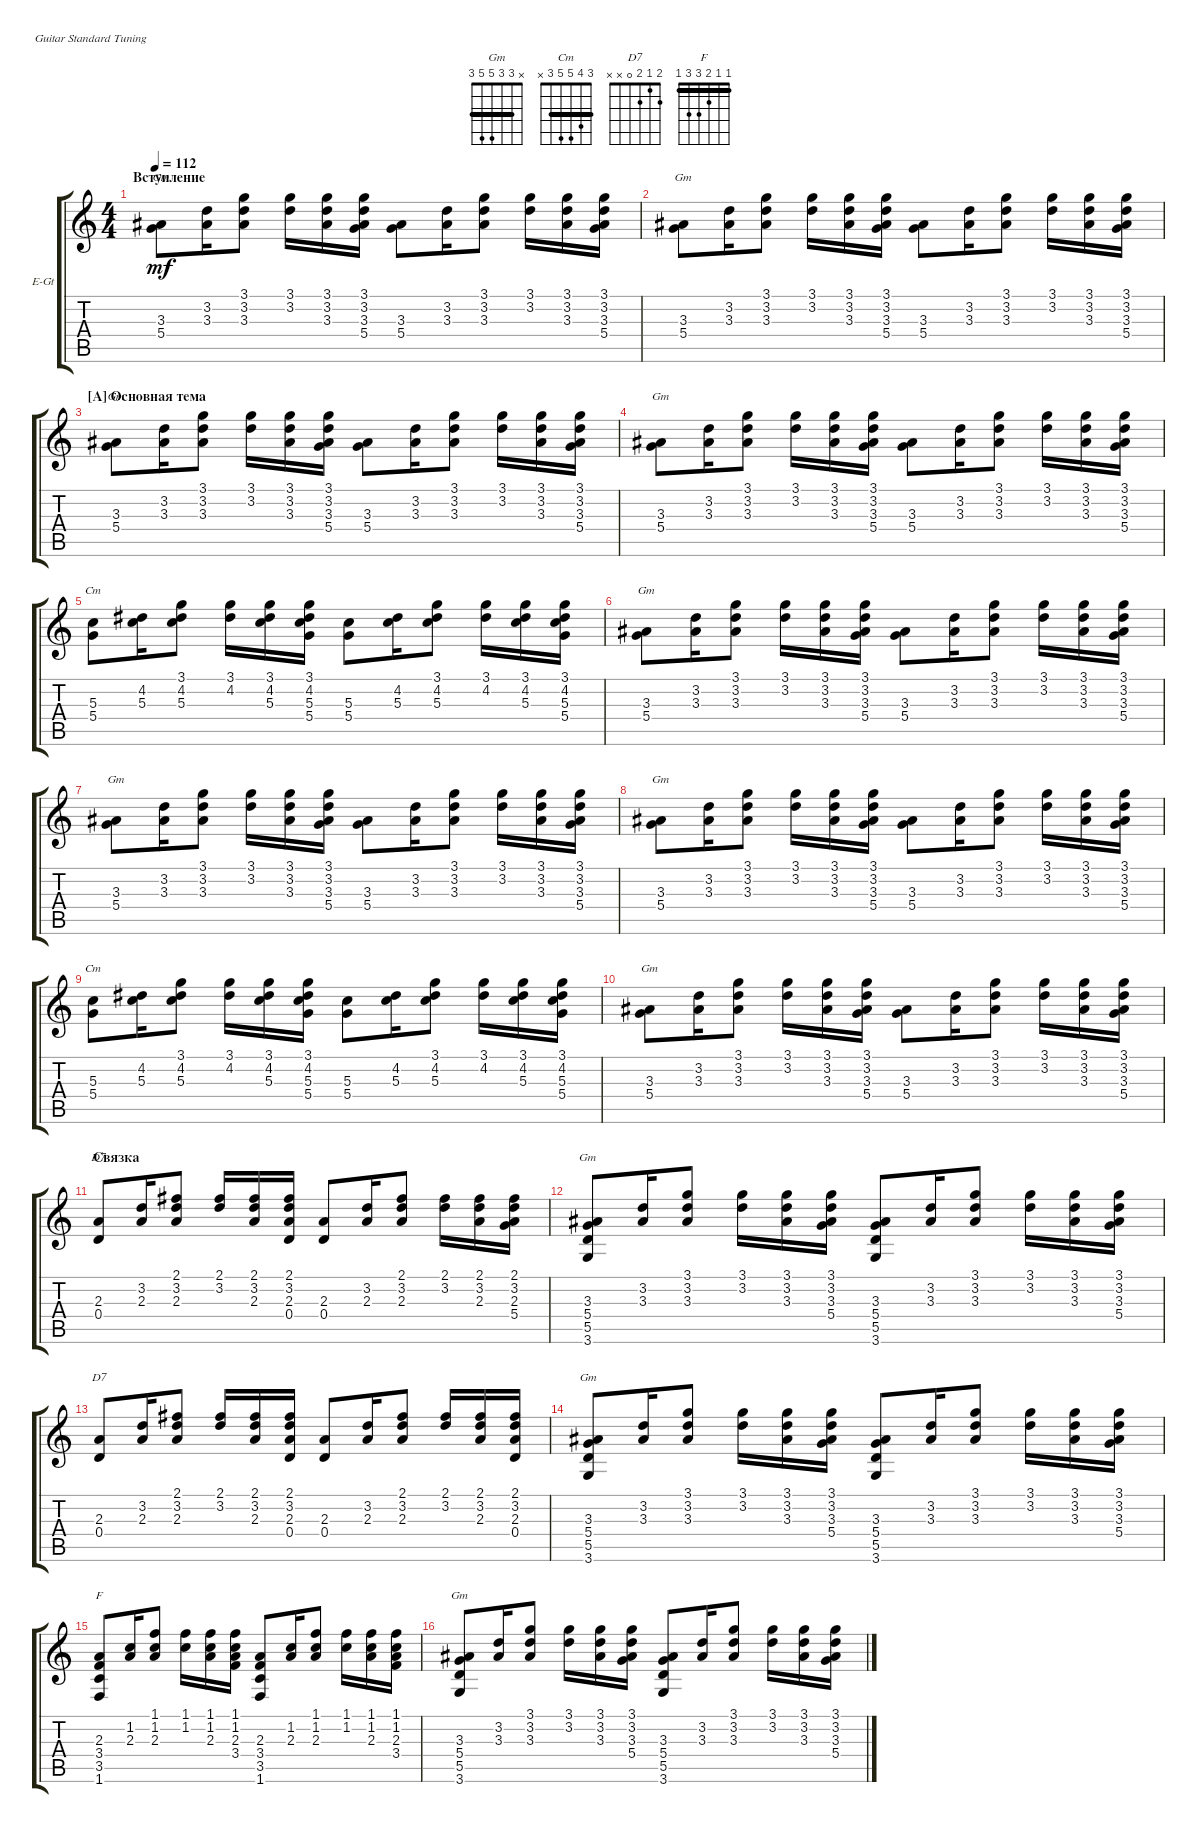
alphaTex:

\defaultSystemsLayout 4
\bracketExtendMode groupsimilarinstruments
\firstSystemTrackNameOrientation horizontal
\otherSystemsTrackNameOrientation horizontal
\track ("Ритм" "E-Gt") {instrument electricguitarclean}
\staff {score tabs}
\tuning (E4 B3 G3 D3 A2 E2)
\chord ("Gm" x 3 3 5 5 3) {barre (3 3)}
\chord ("Cm" 3 4 5 5 3 x) {barre 3}
\chord ("D7" 2 1 2 0 x x)
\chord ("F" 1 1 2 3 3 1) {barre (1 1)}
\ts (4 4)
\section ("" "Вступление")
\tempo 112
\clef g2
\ks c
(5.4 3.3).8{ch "Gm" dy mf instrument electricguitarclean} (3.3 3.2).16 (3.3 3.2 3.1).8 (3.2 3.1).16 (3.3 3.1 3.2).16 (3.3 3.2 3.1 5.4).16 (5.4 3.3).8 (3.3 3.2).16 (3.3 3.2 3.1).8 (3.2 3.1).16 (3.3 3.1 3.2).16 (3.3 3.2 3.1 5.4).16 |
(5.4 3.3).8{ch "Gm"} (3.3 3.2).16 (3.3 3.2 3.1).8 (3.2 3.1).16 (3.3 3.1 3.2).16 (3.3 3.2 3.1 5.4).16 (5.4 3.3).8 (3.3 3.2).16 (3.3 3.2 3.1).8 (3.2 3.1).16 (3.3 3.1 3.2).16 (3.3 3.2 3.1 5.4).16 |
\section ("A" "Основная тема")
(5.4 3.3).8{ch "Gm"} (3.3 3.2).16 (3.3 3.2 3.1).8 (3.2 3.1).16 (3.3 3.1 3.2).16 (3.3 3.2 3.1 5.4).16 (5.4 3.3).8 (3.3 3.2).16 (3.3 3.2 3.1).8 (3.2 3.1).16 (3.3 3.1 3.2).16 (3.3 3.2 3.1 5.4).16 |
(5.4 3.3).8{ch "Gm"} (3.3 3.2).16 (3.3 3.2 3.1).8 (3.2 3.1).16 (3.3 3.1 3.2).16 (3.3 3.2 3.1 5.4).16 (5.4 3.3).8 (3.3 3.2).16 (3.3 3.2 3.1).8 (3.2 3.1).16 (3.3 3.1 3.2).16 (3.3 3.2 3.1 5.4).16 |
(5.4 5.3).8{ch "Cm"} (5.3 4.2).16 (5.3 4.2 3.1).8 (4.2 3.1).16 (5.3 3.1 4.2).16 (5.3 4.2 3.1 5.4).16 (5.4 5.3).8 (5.3 4.2).16 (5.3 4.2 3.1).8 (4.2 3.1).16 (5.3 3.1 4.2).16 (5.3 4.2 3.1 5.4).16 |
(5.4 3.3).8{ch "Gm"} (3.3 3.2).16 (3.3 3.2 3.1).8 (3.2 3.1).16 (3.3 3.1 3.2).16 (3.3 3.2 3.1 5.4).16 (5.4 3.3).8 (3.3 3.2).16 (3.3 3.2 3.1).8 (3.2 3.1).16 (3.3 3.1 3.2).16 (3.3 3.2 3.1 5.4).16 |
(5.4 3.3).8{ch "Gm"} (3.3 3.2).16 (3.3 3.2 3.1).8 (3.2 3.1).16 (3.3 3.1 3.2).16 (3.3 3.2 3.1 5.4).16 (5.4 3.3).8 (3.3 3.2).16 (3.3 3.2 3.1).8 (3.2 3.1).16 (3.3 3.1 3.2).16 (3.3 3.2 3.1 5.4).16 |
(5.4 3.3).8{ch "Gm"} (3.3 3.2).16 (3.3 3.2 3.1).8 (3.2 3.1).16 (3.3 3.1 3.2).16 (3.3 3.2 3.1 5.4).16 (5.4 3.3).8 (3.3 3.2).16 (3.3 3.2 3.1).8 (3.2 3.1).16 (3.3 3.1 3.2).16 (3.3 3.2 3.1 5.4).16 |
(5.4 5.3).8{ch "Cm"} (5.3 4.2).16 (5.3 4.2 3.1).8 (4.2 3.1).16 (5.3 3.1 4.2).16 (5.3 4.2 3.1 5.4).16 (5.4 5.3).8 (5.3 4.2).16 (5.3 4.2 3.1).8 (4.2 3.1).16 (5.3 3.1 4.2).16 (5.3 4.2 3.1 5.4).16 |
(5.4 3.3).8{ch "Gm"} (3.3 3.2).16 (3.3 3.2 3.1).8 (3.2 3.1).16 (3.3 3.1 3.2).16 (3.3 3.2 3.1 5.4).16 (5.4 3.3).8 (3.3 3.2).16 (3.3 3.2 3.1).8 (3.2 3.1).16 (3.3 3.1 3.2).16 (3.3 3.2 3.1 5.4).16 |
\section ("" "Связка")
(0.4 2.3).8{ch "D7"} (2.3 3.2).16 (2.3 3.2 2.1).8 (3.2 2.1).16 (2.3 2.1 3.2).16 (2.3 3.2 2.1 0.4).16 (0.4 2.3).8 (2.3 3.2).16 (2.3 3.2 2.1).8 (3.2 2.1).16 (2.3 2.1 3.2).16 (2.3 3.2 2.1 5.4).16 |
(3.6 5.5 5.4 3.3).8{ch "Gm"} (3.3 3.2).16 (3.3 3.2 3.1).8 (3.2 3.1).16 (3.3 3.1 3.2).16 (3.3 3.2 3.1 5.4).16 (3.6 5.5 5.4 3.3).8 (3.3 3.2).16 (3.3 3.2 3.1).8 (3.2 3.1).16 (3.3 3.1 3.2).16 (3.3 3.2 3.1 5.4).16 |
(0.4 2.3).8{ch "D7"} (2.3 3.2).16 (2.3 3.2 2.1).8 (3.2 2.1).16 (2.3 2.1 3.2).16 (2.3 3.2 2.1 0.4).16 (0.4 2.3).8 (2.3 3.2).16 (2.3 3.2 2.1).8 (3.2 2.1).16 (2.3 2.1 3.2).16 (2.3 3.2 2.1 0.4).16 |
(3.6 5.5 5.4 3.3).8{ch "Gm"} (3.3 3.2).16 (3.3 3.2 3.1).8 (3.2 3.1).16 (3.3 3.1 3.2).16 (3.3 3.2 3.1 5.4).16 (3.6 5.5 5.4 3.3).8 (3.3 3.2).16 (3.3 3.2 3.1).8 (3.2 3.1).16 (3.3 3.1 3.2).16 (3.3 3.2 3.1 5.4).16 |
(1.6 3.5 3.4 2.3).8{ch "F"} (2.3 1.2).16 (2.3 1.2 1.1).8 (1.2 1.1).16 (2.3 1.1 1.2).16 (2.3 1.2 1.1 3.4).16 (1.6 3.5 3.4 2.3).8 (2.3 1.2).16 (2.3 1.2 1.1).8 (1.2 1.1).16 (2.3 1.1 1.2).16 (2.3 1.2 1.1 3.4).16 |
(3.6 5.5 5.4 3.3).8{ch "Gm"} (3.3 3.2).16 (3.3 3.2 3.1).8 (3.2 3.1).16 (3.3 3.1 3.2).16 (3.3 3.2 3.1 5.4).16 (3.6 5.5 5.4 3.3).8 (3.3 3.2).16 (3.3 3.2 3.1).8 (3.2 3.1).16 (3.3 3.1 3.2).16 (3.3 3.2 3.1 5.4).16
